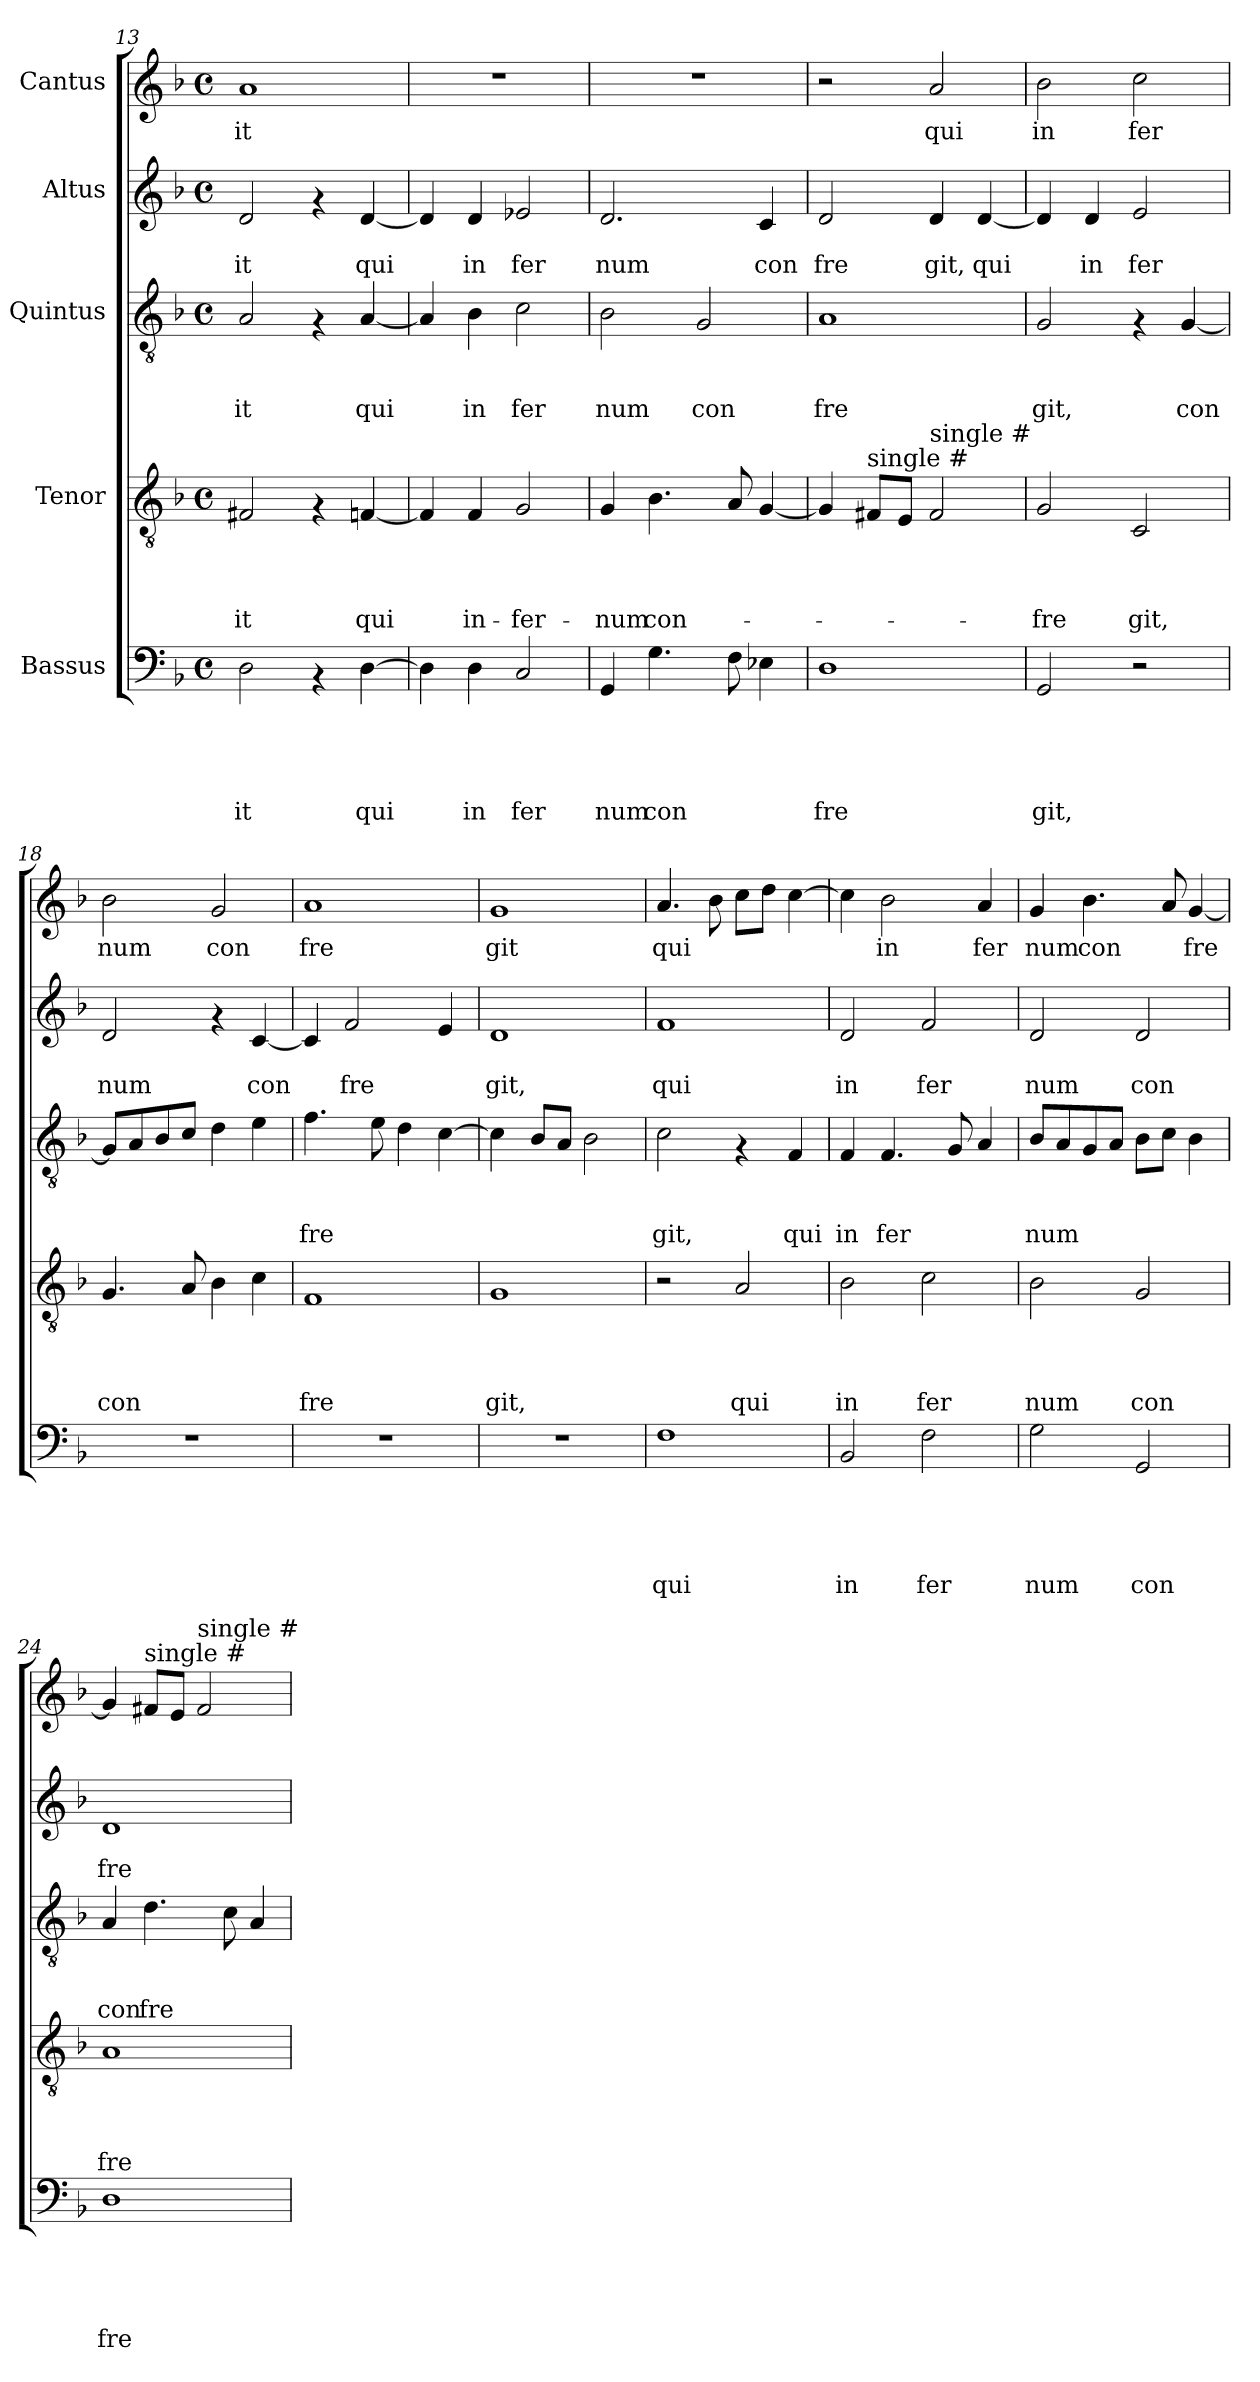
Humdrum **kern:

**kern	**text	**text	**text	**text	**text	**kern	**text	**text	**text	**text	**kern	**text	**text	**text	**kern	**text	**text	**kern	**text
*part5	*part5	*part5	*part5	*part5	*part5	*part4	*part4	*part4	*part4	*part4	*part3	*part3	*part3	*part3	*part2	*part2	*part2	*part1	*part1
*staff5	*staff5	*staff5	*staff5	*staff5	*staff5	*staff4	*staff4	*staff4	*staff4	*staff4	*staff3	*staff3	*staff3	*staff3	*staff2	*staff2	*staff2	*staff1	*staff1
*I"Bassus	*	*	*	*	*	*I"Tenor	*	*	*	*	*I"Quintus	*	*	*	*I"Altus	*	*	*I"Cantus	*
*clefF4	*	*	*	*	*	*clefGv2	*	*	*	*	*clefGv2	*	*	*	*clefG2	*	*	*clefG2	*
*k[b-]	*	*	*	*	*	*k[b-]	*	*	*	*	*k[b-]	*	*	*	*k[b-]	*	*	*k[b-]	*
*F:	*	*	*	*	*	*F:	*	*	*	*	*F:	*	*	*	*F:	*	*	*F:	*
*M4/4	*	*	*	*	*	*M4/4	*	*	*	*	*M4/4	*	*	*	*M4/4	*	*	*M4/4	*
*met(c)	*	*	*	*	*	*met(c)	*	*	*	*	*met(c)	*	*	*	*met(c)	*	*	*met(c)	*
=13	=13	=13	=13	=13	=13	=13	=13	=13	=13	=13	=13	=13	=13	=13	=13	=13	=13	=13	=13
!	!	!	!	!	!LO:LY:b	!	!	!	!	!LO:LY:b	!	!	!	!LO:LY:b	!	!	!LO:LY:b	!	!LO:LY:b
2D\	.	.	.	.	it	2F#X/	.	.	.	-it	2A/	.	.	it	2d/	.	it	1a	-it
4rAA	.	.	.	.	.	4rF	.	.	.	.	4rF	.	.	.	4rf	.	.	.	.
!	!	!	!	!	!LO:LY:b	!	!	!	!	!LO:LY:b	!	!	!	!LO:LY:b	!	!	!LO:LY:b	!	!
[>4D\	.	.	.	.	qui	[<4Fn/	.	.	.	qui	[<4A/	.	.	qui	[<4d/	.	qui	.	.
=14	=14	=14	=14	=14	=14	=14	=14	=14	=14	=14	=14	=14	=14	=14	=14	=14	=14	=14	=14
4D\]	.	.	.	.	.	4F/]	.	.	.	.	4A/]	.	.	.	4d/]	.	.	1r	.
!	!	!	!	!	!LO:LY:b	!	!	!	!	!LO:LY:b	!	!	!	!LO:LY:b	!	!	!LO:LY:b	!	!
4D\	.	.	.	.	in	4F/	.	.	.	in-	4B-\	.	.	in	4d/	.	in	.	.
!	!	!	!	!	!LO:LY:b	!	!	!	!	!LO:LY:b	!	!	!	!LO:LY:b	!	!	!LO:LY:b	!	!
2C/	.	.	.	.	fer	2G/	.	.	.	-fer-	2c\	.	.	fer	2e-X/	.	fer	.	.
=15	=15	=15	=15	=15	=15	=15	=15	=15	=15	=15	=15	=15	=15	=15	=15	=15	=15	=15	=15
!	!	!	!	!	!LO:LY:b	!	!	!	!	!LO:LY:b	!	!	!	!LO:LY:b	!	!	!LO:LY:b	!	!
4GG/	.	.	.	.	num	4G/	.	.	.	-num	2B-\	.	.	num	2.d/	.	num	1r	.
!	!	!	!	!	!LO:LY:b	!	!	!	!	!LO:LY:b	!	!	!	!	!	!	!	!	!
4.G\	.	.	.	.	con	4.B-\	.	.	.	con-	.	.	.	.	.	.	.	.	.
!	!	!	!	!	!	!	!	!	!	!	!	!	!	!LO:LY:b	!	!	!	!	!
.	.	.	.	.	.	.	.	.	.	.	2G/	.	.	con	.	.	.	.	.
8F\	.	.	.	.	.	8A/	.	.	.	.	.	.	.	.	.	.	.	.	.
!	!	!	!	!	!	!	!	!	!	!	!	!	!	!	!	!	!LO:LY:b	!	!
4E-X\	.	.	.	.	.	[<4G/	.	.	.	.	.	.	.	.	4c/	.	con	.	.
=16	=16	=16	=16	=16	=16	=16	=16	=16	=16	=16	=16	=16	=16	=16	=16	=16	=16	=16	=16
!	!	!	!	!	!LO:LY:b	!	!	!	!	!	!	!	!	!LO:LY:b	!	!	!LO:LY:b	!	!
1D	.	.	.	.	fre	4G/]	.	.	.	.	1A	.	.	fre	2d/	.	fre	2r	.
!	!	!	!	!	!	!LO:TX:a:t=single #	!	!	!	!	!	!	!	!	!	!	!	!	!
.	.	.	.	.	.	8F#/L	.	.	.	.	.	.	.	.	.	.	.	.	.
.	.	.	.	.	.	8E/J	.	.	.	.	.	.	.	.	.	.	.	.	.
!	!	!	!	!	!	!LO:TX:a:t=single #	!	!	!	!	!	!	!	!	!	!	!	!	!
!	!	!	!	!	!	!	!	!	!	!	!	!	!	!	!	!	!LO:LY:b	!	!LO:LY:b
.	.	.	.	.	.	2F#/	.	.	.	.	.	.	.	.	4d/	.	git,	2a/	qui
!	!	!	!	!	!	!	!	!	!	!	!	!	!	!	!	!	!LO:LY:b	!	!
.	.	.	.	.	.	.	.	.	.	.	.	.	.	.	[<4d/	.	qui	.	.
!!LO:PB:g=z
=17	=17	=17	=17	=17	=17	=17	=17	=17	=17	=17	=17	=17	=17	=17	=17	=17	=17	=17	=17
!	!	!	!	!	!LO:LY:b	!	!	!	!	!LO:LY:b	!	!	!	!LO:LY:b	!	!	!	!	!LO:LY:b
2GG/	.	.	.	.	git,	2G/	.	.	.	-fre	2G/	.	.	git,	4d/]	.	.	2b-\	in
!	!	!	!	!	!	!	!	!	!	!	!	!	!	!	!	!	!LO:LY:b	!	!
.	.	.	.	.	.	.	.	.	.	.	.	.	.	.	4d/	.	in	.	.
!	!	!	!	!	!	!	!	!	!	!LO:LY:b	!	!	!	!	!	!	!LO:LY:b	!	!LO:LY:b
2r	.	.	.	.	.	2C/	.	.	.	git,	4rF	.	.	.	2e/	.	fer	2cc\	fer
!	!	!	!	!	!	!	!	!	!	!	!	!	!	!LO:LY:b	!	!	!	!	!
.	.	.	.	.	.	.	.	.	.	.	[<4G/	.	.	con	.	.	.	.	.
=18	=18	=18	=18	=18	=18	=18	=18	=18	=18	=18	=18	=18	=18	=18	=18	=18	=18	=18	=18
!	!	!	!	!	!	!	!	!	!	!LO:LY:b	!	!	!	!	!	!	!LO:LY:b	!	!LO:LY:b
1r	.	.	.	.	.	4.G/	.	.	.	con	8G/L]	.	.	.	2d/	.	num	2b-\	num
.	.	.	.	.	.	.	.	.	.	.	8A/	.	.	.	.	.	.	.	.
.	.	.	.	.	.	.	.	.	.	.	8B-/	.	.	.	.	.	.	.	.
.	.	.	.	.	.	8A/	.	.	.	.	8c/J	.	.	.	.	.	.	.	.
!	!	!	!	!	!	!	!	!	!	!	!	!	!	!	!	!	!	!	!LO:LY:b
.	.	.	.	.	.	4B-\	.	.	.	.	4d\	.	.	.	4rf	.	.	2g/	con
!	!	!	!	!	!	!	!	!	!	!	!	!	!	!	!	!	!LO:LY:b	!	!
.	.	.	.	.	.	4c\	.	.	.	.	4e\	.	.	.	[<4c/	.	con	.	.
=19	=19	=19	=19	=19	=19	=19	=19	=19	=19	=19	=19	=19	=19	=19	=19	=19	=19	=19	=19
!	!	!	!	!	!	!	!	!	!	!LO:LY:b	!	!	!	!LO:LY:b	!	!	!	!	!LO:LY:b
1r	.	.	.	.	.	1F	.	.	.	fre	4.f\	.	.	fre	4c/]	.	.	1a	fre
!	!	!	!	!	!	!	!	!	!	!	!	!	!	!	!	!	!LO:LY:b	!	!
.	.	.	.	.	.	.	.	.	.	.	.	.	.	.	2f/	.	fre	.	.
.	.	.	.	.	.	.	.	.	.	.	8e\	.	.	.	.	.	.	.	.
.	.	.	.	.	.	.	.	.	.	.	4d\	.	.	.	.	.	.	.	.
.	.	.	.	.	.	.	.	.	.	.	[>4c\	.	.	.	4e/	.	.	.	.
=20	=20	=20	=20	=20	=20	=20	=20	=20	=20	=20	=20	=20	=20	=20	=20	=20	=20	=20	=20
!	!	!	!	!	!	!	!	!	!	!LO:LY:b	!	!	!	!	!	!	!LO:LY:b	!	!LO:LY:b
1r	.	.	.	.	.	1G	.	.	.	git,	4c\]	.	.	.	1d	.	git,	1g	git
.	.	.	.	.	.	.	.	.	.	.	8B-/L	.	.	.	.	.	.	.	.
.	.	.	.	.	.	.	.	.	.	.	8A/J	.	.	.	.	.	.	.	.
.	.	.	.	.	.	.	.	.	.	.	2B-\	.	.	.	.	.	.	.	.
=21	=21	=21	=21	=21	=21	=21	=21	=21	=21	=21	=21	=21	=21	=21	=21	=21	=21	=21	=21
!	!	!	!	!	!LO:LY:b	!	!	!	!	!	!	!	!	!LO:LY:b	!	!	!LO:LY:b	!	!LO:LY:b
1F	.	.	.	.	qui	2r	.	.	.	.	2c\	.	.	git,	1f	.	qui	4.a/	qui
.	.	.	.	.	.	.	.	.	.	.	.	.	.	.	.	.	.	8b-\	.
!	!	!	!	!	!	!	!	!	!	!LO:LY:b	!	!	!	!	!	!	!	!	!
.	.	.	.	.	.	2A/	.	.	.	qui	4rF	.	.	.	.	.	.	8cc\L	.
.	.	.	.	.	.	.	.	.	.	.	.	.	.	.	.	.	.	8dd\J	.
!	!	!	!	!	!	!	!	!	!	!	!	!	!	!LO:LY:b	!	!	!	!	!
.	.	.	.	.	.	.	.	.	.	.	4F/	.	.	qui	.	.	.	[>4cc\	.
=22	=22	=22	=22	=22	=22	=22	=22	=22	=22	=22	=22	=22	=22	=22	=22	=22	=22	=22	=22
!	!	!	!	!	!LO:LY:b	!	!	!	!	!LO:LY:b	!	!	!	!LO:LY:b	!	!	!LO:LY:b	!	!
2BB-/	.	.	.	.	in	2B-\	.	.	.	in	4F/	.	.	in	2d/	.	in	4cc\]	.
!	!	!	!	!	!	!	!	!	!	!	!	!	!	!LO:LY:b	!	!	!	!	!LO:LY:b
.	.	.	.	.	.	.	.	.	.	.	4.F/	.	.	fer	.	.	.	2b-\	in
!	!	!	!	!	!LO:LY:b	!	!	!	!	!LO:LY:b	!	!	!	!	!	!	!LO:LY:b	!	!
2F\	.	.	.	.	fer	2c\	.	.	.	fer	.	.	.	.	2f/	.	fer	.	.
.	.	.	.	.	.	.	.	.	.	.	8G/	.	.	.	.	.	.	.	.
!	!	!	!	!	!	!	!	!	!	!	!	!	!	!	!	!	!	!	!LO:LY:b
.	.	.	.	.	.	.	.	.	.	.	4A/	.	.	.	.	.	.	4a/	fer
=23	=23	=23	=23	=23	=23	=23	=23	=23	=23	=23	=23	=23	=23	=23	=23	=23	=23	=23	=23
!	!	!	!	!	!LO:LY:b	!	!	!	!	!LO:LY:b	!	!	!	!LO:LY:b	!	!	!LO:LY:b	!	!LO:LY:b
2G\	.	.	.	.	num	2B-\	.	.	.	num	8B-/L	.	.	num	2d/	.	num	4g/	num
.	.	.	.	.	.	.	.	.	.	.	8A/	.	.	.	.	.	.	.	.
!	!	!	!	!	!	!	!	!	!	!	!	!	!	!	!	!	!	!	!LO:LY:b
.	.	.	.	.	.	.	.	.	.	.	8G/	.	.	.	.	.	.	4.b-\	con
.	.	.	.	.	.	.	.	.	.	.	8A/J	.	.	.	.	.	.	.	.
!	!	!	!	!	!LO:LY:b	!	!	!	!	!LO:LY:b	!	!	!	!	!	!	!LO:LY:b	!	!
2GG/	.	.	.	.	con	2G/	.	.	.	con	8B-\L	.	.	.	2d/	.	con	.	.
.	.	.	.	.	.	.	.	.	.	.	8c\J	.	.	.	.	.	.	8a/	.
!	!	!	!	!	!	!	!	!	!	!	!	!	!	!	!	!	!	!	!LO:LY:b
.	.	.	.	.	.	.	.	.	.	.	4B-\	.	.	.	.	.	.	[>4g/	fre
!!LO:PB:g=z
=24	=24	=24	=24	=24	=24	=24	=24	=24	=24	=24	=24	=24	=24	=24	=24	=24	=24	=24	=24
!	!	!	!	!	!LO:LY:b	!	!	!	!	!LO:LY:b	!	!	!	!LO:LY:b	!	!	!LO:LY:b	!	!
1D	.	.	.	.	fre	1A	.	.	.	fre	4A/	.	.	con	1d	.	fre-	4g/]	.
!	!	!	!	!	!	!	!	!	!	!	!	!	!	!	!	!	!	!LO:TX:a:t=single #	!
!	!	!	!	!	!	!	!	!	!	!	!	!	!	!LO:LY:b	!	!	!	!	!
.	.	.	.	.	.	.	.	.	.	.	4.d\	.	.	fre	.	.	.	8f#/L	.
.	.	.	.	.	.	.	.	.	.	.	.	.	.	.	.	.	.	8e/J	.
!	!	!	!	!	!	!	!	!	!	!	!	!	!	!	!	!	!	!LO:TX:a:t=single #	!
.	.	.	.	.	.	.	.	.	.	.	.	.	.	.	.	.	.	2f#/	.
.	.	.	.	.	.	.	.	.	.	.	8c\	.	.	.	.	.	.	.	.
.	.	.	.	.	.	.	.	.	.	.	4A/	.	.	.	.	.	.	.	.
=	=	=	=	=	=	=	=	=	=	=	=	=	=	=	=	=	=	=	=
*-	*-	*-	*-	*-	*-	*-	*-	*-	*-	*-	*-	*-	*-	*-	*-	*-	*-	*-	*-
